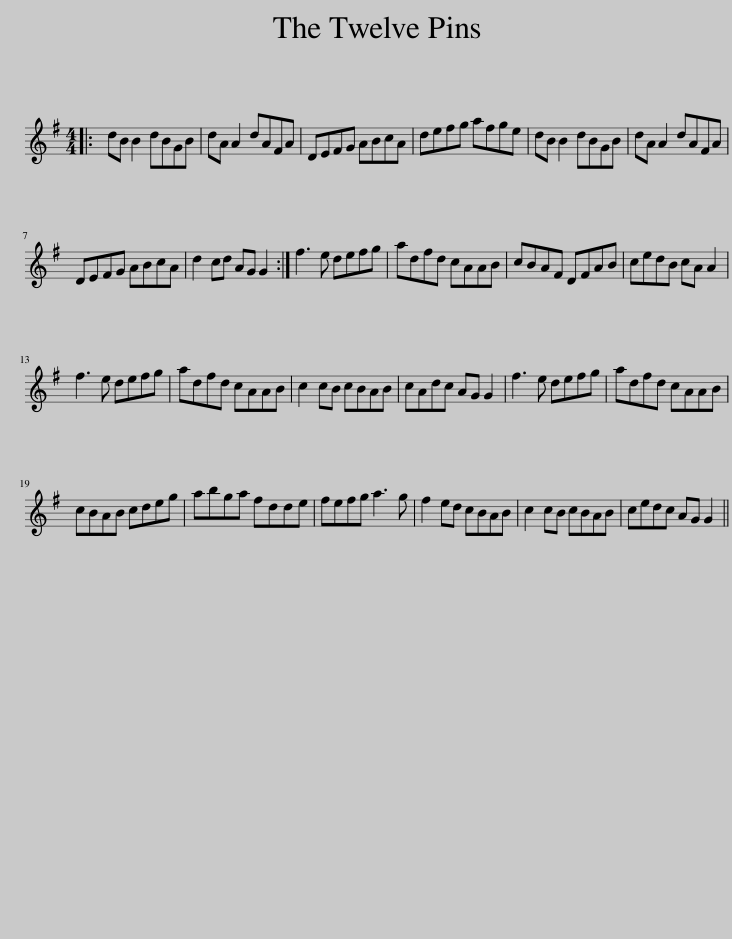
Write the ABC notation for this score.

X:1
L:1/8
M:4/4
I:linebreak $
K:G
V:1 treble
V:1
|: dB B2 dBGB | dA A2 dAFA | DEFG ABcA | defg afge | dB B2 dBGB | %5
 dA A2 dAFA |$ DEFG ABcA | d2 cd AG G2 :| f3 e defg | adfd cAAB | %10
 cBAF DFAB | cedB cA A2 |$ f3 e defg | adfd cAAB | c2 cB cBAB | %15
 cAdc AG G2 | f3 e defg | adfd cAAB |$ cBAB cdeg | abga fdde | %20
 fefg a3 g | f2 ed cBAB | c2 cB cBAB | cedc AG G2 || %24
